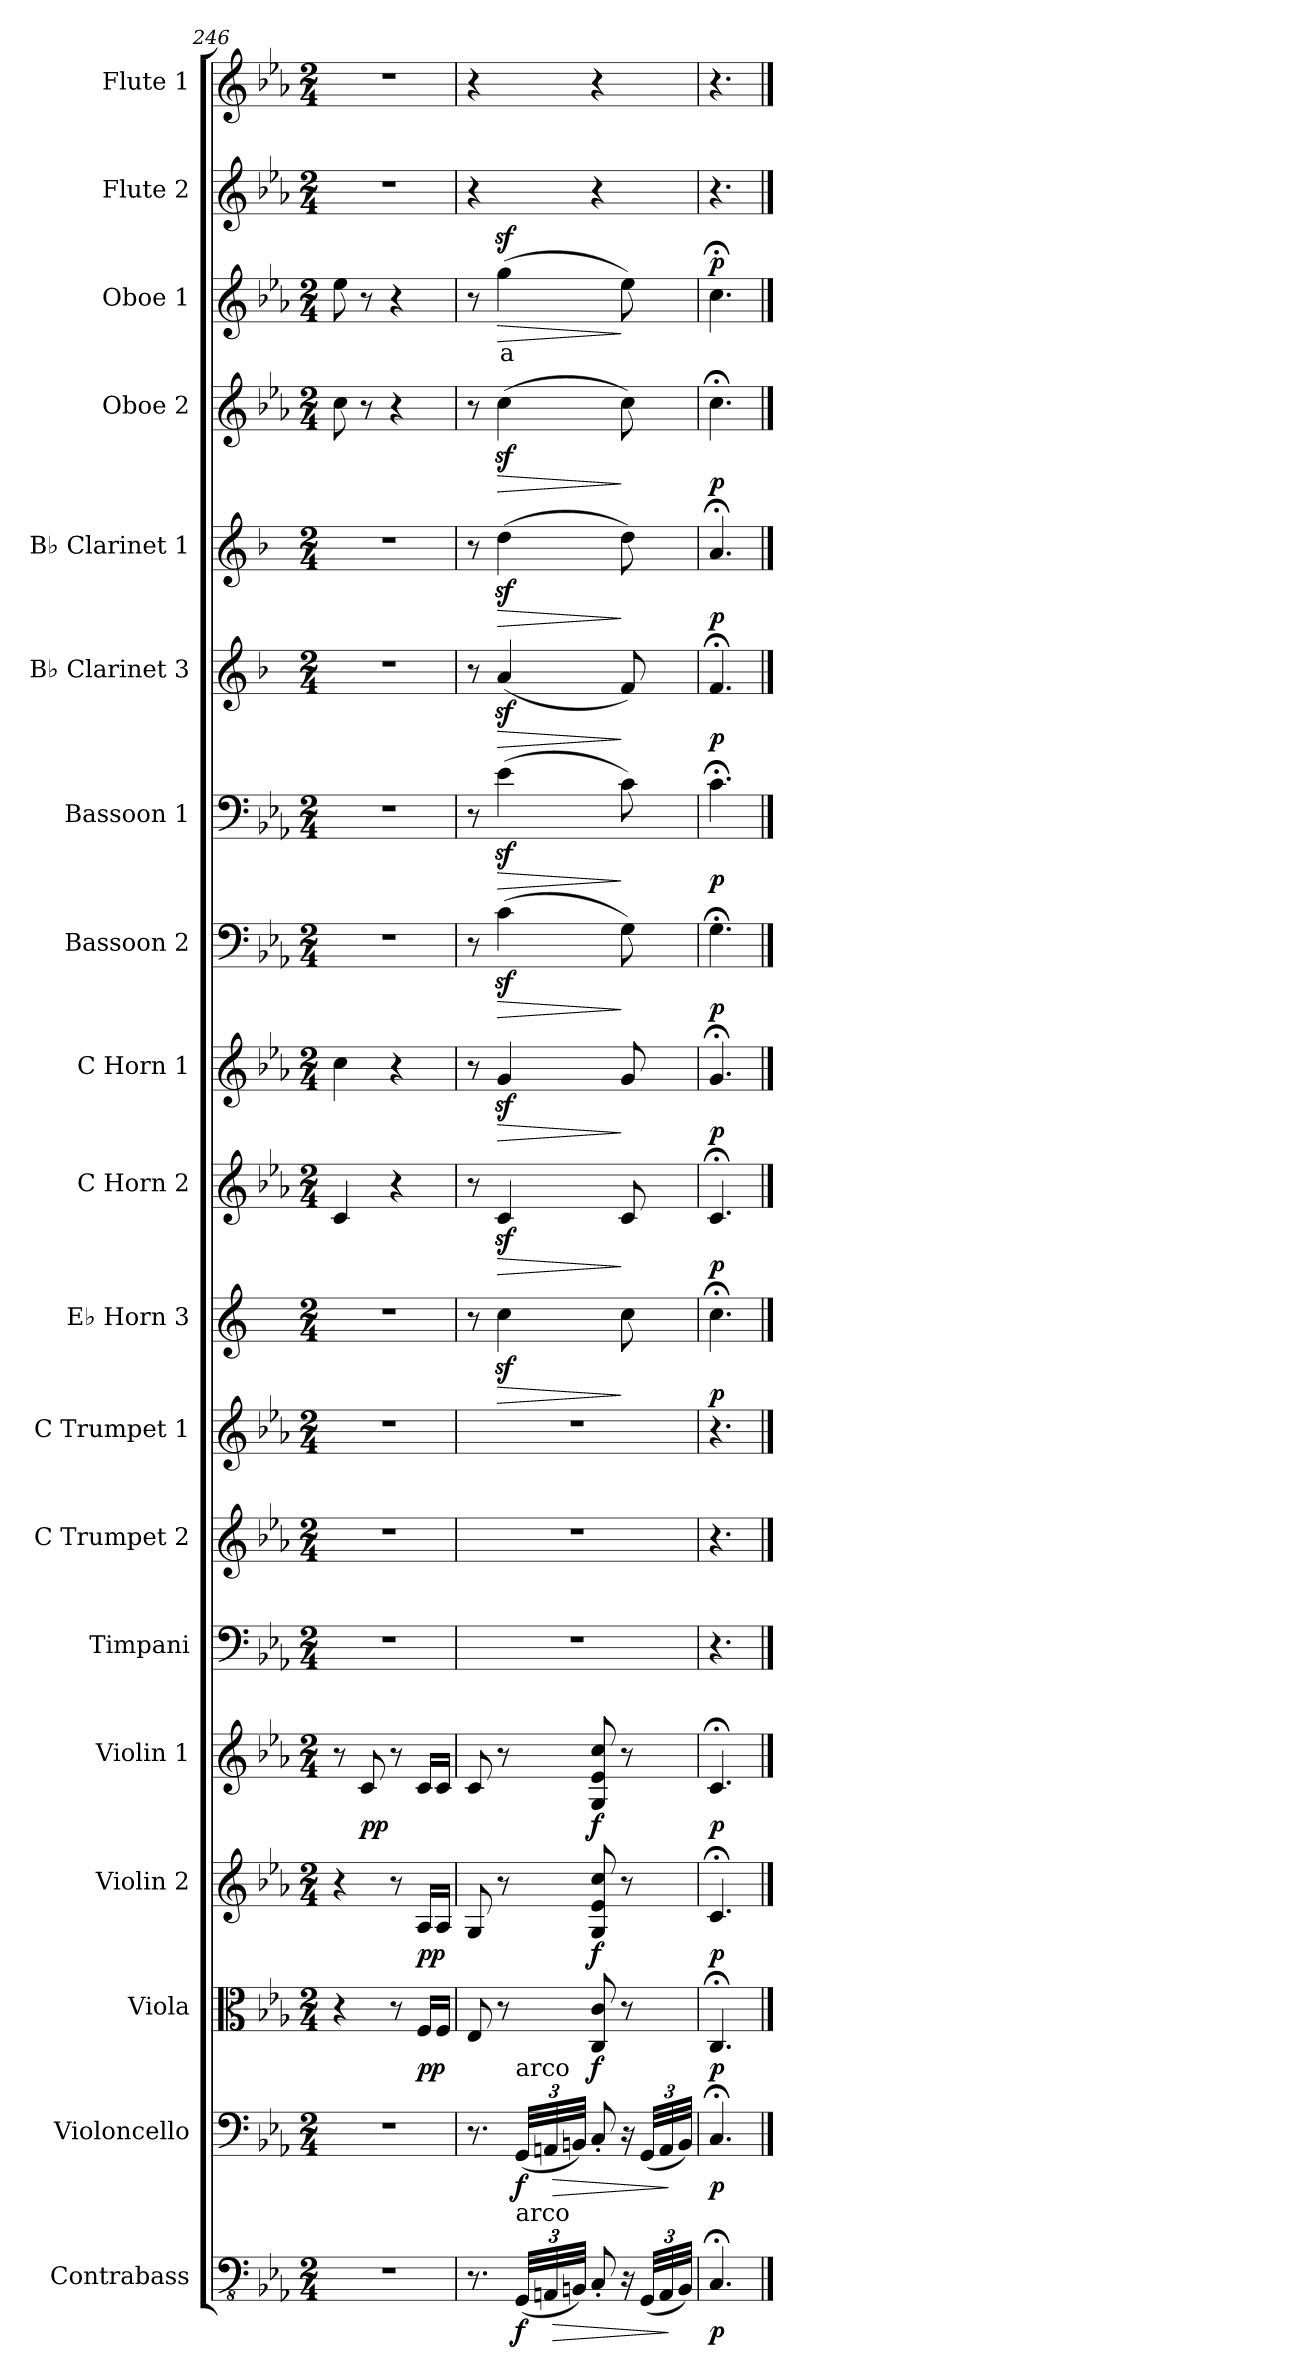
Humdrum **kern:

**kern	**dynam	**kern	**dynam	**kern	**dynam	**kern	**dynam	**kern	**dynam	**kern	**kern	**kern	**kern	**dynam	**kern	**dynam	**kern	**dynam	**kern	**dynam	**kern	**dynam	**kern	**dynam	**kern	**dynam	**kern	**dynam	**kern	**text	**dynam	**kern	**kern
*part19	*part19	*part18	*part18	*part17	*part17	*part16	*part16	*part15	*part15	*part14	*part13	*part12	*part11	*part11	*part10	*part10	*part9	*part9	*part8	*part8	*part7	*part7	*part6	*part6	*part5	*part5	*part4	*part4	*part3	*part3	*part3	*part2	*part1
*staff19	*staff19	*staff18	*staff18	*staff17	*staff17	*staff16	*staff16	*staff15	*staff15	*staff14	*staff13	*staff12	*staff11	*staff11	*staff10	*staff10	*staff9	*staff9	*staff8	*staff8	*staff7	*staff7	*staff6	*staff6	*staff5	*staff5	*staff4	*staff4	*staff3	*staff3	*staff3	*staff2	*staff1
*I"Contrabass	*	*I"Violoncello	*	*I"Viola	*	*I"Violin 2	*	*I"Violin 1	*	*I"Timpani	*I"C Trumpet 2	*I"C Trumpet 1	*I"E♭ Horn 3	*	*I"C Horn 2	*	*I"C Horn 1	*	*I"Bassoon 2	*	*I"Bassoon 1	*	*I"B♭ Clarinet 3	*	*I"B♭ Clarinet 1	*	*I"Oboe 2	*	*I"Oboe 1	*	*	*I"Flute 2	*I"Flute 1
*I'Cb	*	*I'Vc	*	*I'Vla	*	*I'Vln 2	*	*I'Vln 1	*	*I'Timp	*I'Tpt 2	*I'Tpt 1	*I'Hn 3	*	*I'Hn 2	*	*I'Hn 1	*	*I'Bsn 2	*	*I'Bsn 1	*	*I'Cl 2	*	*I'Cl 1	*	*I'Ob 2	*	*I'Ob 1	*	*	*I'Fl 2	*I'Fl 1
*clefFv4	*	*clefF4	*	*clefC3	*	*clefG2	*	*clefG2	*	*clefF4	*clefG2	*clefG2	*clefG2	*	*clefG2	*	*clefG2	*	*clefF4	*	*clefF4	*	*clefG2	*	*clefG2	*	*clefG2	*	*clefG2	*	*	*clefG2	*clefG2
*	*	*	*	*	*	*	*	*	*	*	*	*	*ITrd5c9	*	*ITrd7c12	*	*ITrd7c12	*	*	*	*	*	*ITrd1c2	*	*ITrd1c2	*	*	*	*	*	*	*	*
*k[b-e-a-]	*	*k[b-e-a-]	*	*k[b-e-a-]	*	*k[b-e-a-]	*	*k[b-e-a-]	*	*k[b-e-a-]	*k[b-e-a-]	*k[b-e-a-]	*k[b-e-a-]	*	*k[b-e-a-]	*	*k[b-e-a-]	*	*k[b-e-a-]	*	*k[b-e-a-]	*	*k[b-e-a-]	*	*k[b-e-a-]	*	*k[b-e-a-]	*	*k[b-e-a-]	*	*	*k[b-e-a-]	*k[b-e-a-]
*M2/4	*	*M2/4	*	*M2/4	*	*M2/4	*	*M2/4	*	*M2/4	*M2/4	*M2/4	*M2/4	*	*M2/4	*	*M2/4	*	*M2/4	*	*M2/4	*	*M2/4	*	*M2/4	*	*M2/4	*	*M2/4	*	*	*M2/4	*M2/4
=246	=246	=246	=246	=246	=246	=246	=246	=246	=246	=246	=246	=246	=246	=246	=246	=246	=246	=246	=246	=246	=246	=246	=246	=246	=246	=246	=246	=246	=246	=246	=246	=246	=246
2r	.	2r	.	4r	.	4r	.	8r	.	2r	2r	2r	2r	.	4C/	.	4c\	.	2r	.	2r	.	2r	.	2r	.	8cc\	.	8ee-\	.	.	2r	2r
!	!	!	!	!	!	!	!	!	!LO:DY:b	!	!	!	!	!	!	!	!	!	!	!	!	!	!	!	!	!	!	!	!	!	!	!	!
.	.	.	.	.	.	.	.	8c/	pp	.	.	.	.	.	.	.	.	.	.	.	.	.	.	.	.	.	8r	.	8r	.	.	.	.
.	.	.	.	8r	.	8r	.	8r	.	.	.	.	.	.	4r	.	4r	.	.	.	.	.	.	.	.	.	4r	.	4r	.	.	.	.
!	!	!	!	!	!LO:DY:b	!	!LO:DY:b	!	!	!	!	!	!	!	!	!	!	!	!	!	!	!	!	!	!	!	!	!	!	!	!	!	!
.	.	.	.	16F/LL	pp	16A-/LL	pp	16c/LL	.	.	.	.	.	.	.	.	.	.	.	.	.	.	.	.	.	.	.	.	.	.	.	.	.
.	.	.	.	16F/JJ	.	16A-/JJ	.	16c/JJ	.	.	.	.	.	.	.	.	.	.	.	.	.	.	.	.	.	.	.	.	.	.	.	.	.
=247	=247	=247	=247	=247	=247	=247	=247	=247	=247	=247	=247	=247	=247	=247	=247	=247	=247	=247	=247	=247	=247	=247	=247	=247	=247	=247	=247	=247	=247	=247	=247	=247	=247
8.r	.	8.r	.	8E-/	.	8G/	.	8c/	.	2r	2r	2r	8r	.	8r	.	8r	.	8r	.	8r	.	8r	.	8r	.	8r	.	8r	.	.	4r	4r
!	!	!	!	!	!	!	!	!	!	!	!	!	!	!LO:HP:b	!	!LO:HP:b	!	!LO:HP:b	!	!LO:HP:b	!	!LO:HP:b	!	!LO:HP:b	!	!LO:HP:b	!	!LO:HP:b	!	!LO:LY:b:color=#FF0000	!LO:HP:b	!	!
.	.	.	.	8r	.	8r	.	8r	.	.	.	.	4e-z<\	>	4Cz</	>	4Gz</	>	(>4cz<\	>	(>4e-z<\	>	(<4gz</	>	(>4ccz<\	>	(>4ccz<\	>	(>4ggz<\	a	>	.	.
*Xbrackettup	*	*Xbrackettup	*	*	*	*	*	*	*	*	*	*	*	*	*	*	*	*	*	*	*	*	*	*	*	*	*	*	*	*	*	*	*
!	!	!LO:TX:a:t=arco	!	!	!	!	!	!	!	!	!	!	!	!	!	!	!	!	!	!	!	!	!	!	!	!	!	!	!	!	!	!	!
!LO:TX:a:t=arco	!	!	!	!	!	!	!	!	!	!	!	!	!	!	!	!	!	!	!	!	!	!	!	!	!	!	!	!	!	!	!	!	!
!	!LO:DY:b	!	!LO:DY:b	!	!	!	!	!	!	!	!	!	!	!	!	!	!	!	!	!	!	!	!	!	!	!	!	!	!	!	!	!	!
(<48GGG/LLL	f	(<48GG/LLL	f	.	.	.	.	.	.	.	.	.	.	.	.	.	.	.	.	.	.	.	.	.	.	.	.	.	.	.	.	.	.
48AAAn/	.	48AAn/	.	.	.	.	.	.	.	.	.	.	.	.	.	.	.	.	.	.	.	.	.	.	.	.	.	.	.	.	.	.	.
!	!LO:HP:b	!	!LO:HP:b	!	!	!	!	!	!	!	!	!	!	!	!	!	!	!	!	!	!	!	!	!	!	!	!	!	!	!	!	!	!
48BBBn/JJJ)	>	48BBn/JJJ)	>	.	.	.	.	.	.	.	.	.	.	.	.	.	.	.	.	.	.	.	.	.	.	.	.	.	.	.	.	.	.
!	!	!	!	!	!LO:DY:b	!	!LO:DY:b	!	!LO:DY:b	!	!	!	!	!	!	!	!	!	!	!	!	!	!	!	!	!	!	!	!	!	!	!	!
8CC'/	.	8C'/	.	8C/ 8c/	f	8G/ 8e-/ 8cc/	f	8G/ 8e-/ 8cc/	f	.	.	.	.	.	.	.	.	.	.	.	.	.	.	.	.	.	.	.	.	.	.	4r	4r
16r	.	16r	.	8r	.	8r	.	8r	.	.	.	.	8e-\	]	8C/	]	8G/	]	8G\)	]	8c\)	]	8e-/)	]	8cc\)	]	8cc\)	]	8ee-\)	.	]	.	.
(<48GGG/LLL	.	(<48GG/LLL	.	.	.	.	.	.	.	.	.	.	.	.	.	.	.	.	.	.	.	.	.	.	.	.	.	.	.	.	.	.	.
48AAA/	.	48AA/	.	.	.	.	.	.	.	.	.	.	.	.	.	.	.	.	.	.	.	.	.	.	.	.	.	.	.	.	.	.	.
48BBB/JJJ)	]	48BB/JJJ)	]	.	.	.	.	.	.	.	.	.	.	.	.	.	.	.	.	.	.	.	.	.	.	.	.	.	.	.	.	.	.
=248	=248	=248	=248	=248	=248	=248	=248	=248	=248	=248	=248	=248	=248	=248	=248	=248	=248	=248	=248	=248	=248	=248	=248	=248	=248	=248	=248	=248	=248	=248	=248	=248	=248
!	!LO:DY:b	!	!LO:DY:b	!	!LO:DY:b	!	!LO:DY:b	!	!LO:DY:b	!	!	!	!	!LO:DY:b	!	!LO:DY:b	!	!LO:DY:b	!	!LO:DY:b	!	!LO:DY:b	!	!LO:DY:b	!	!LO:DY:b	!	!LO:DY:b	!	!	!LO:DY:b	!	!
4.CC;</	p	4.C;</	p	4.C;</	p	4.c;</	p	4.c;</	p	4.r	4.r	4.r	4.e-;<\	p	4.C;</	p	4.G;</	p	4.G;<\	p	4.c;<\	p	4.e-;</	p	4.g;</	p	4.cc;<\	p	4.cc;<\	.	p	4.r	4.r
==	==	==	==	==	==	==	==	==	==	==	==	==	==	==	==	==	==	==	==	==	==	==	==	==	==	==	==	==	==	==	==	==	==
*-	*-	*-	*-	*-	*-	*-	*-	*-	*-	*-	*-	*-	*-	*-	*-	*-	*-	*-	*-	*-	*-	*-	*-	*-	*-	*-	*-	*-	*-	*-	*-	*-	*-
